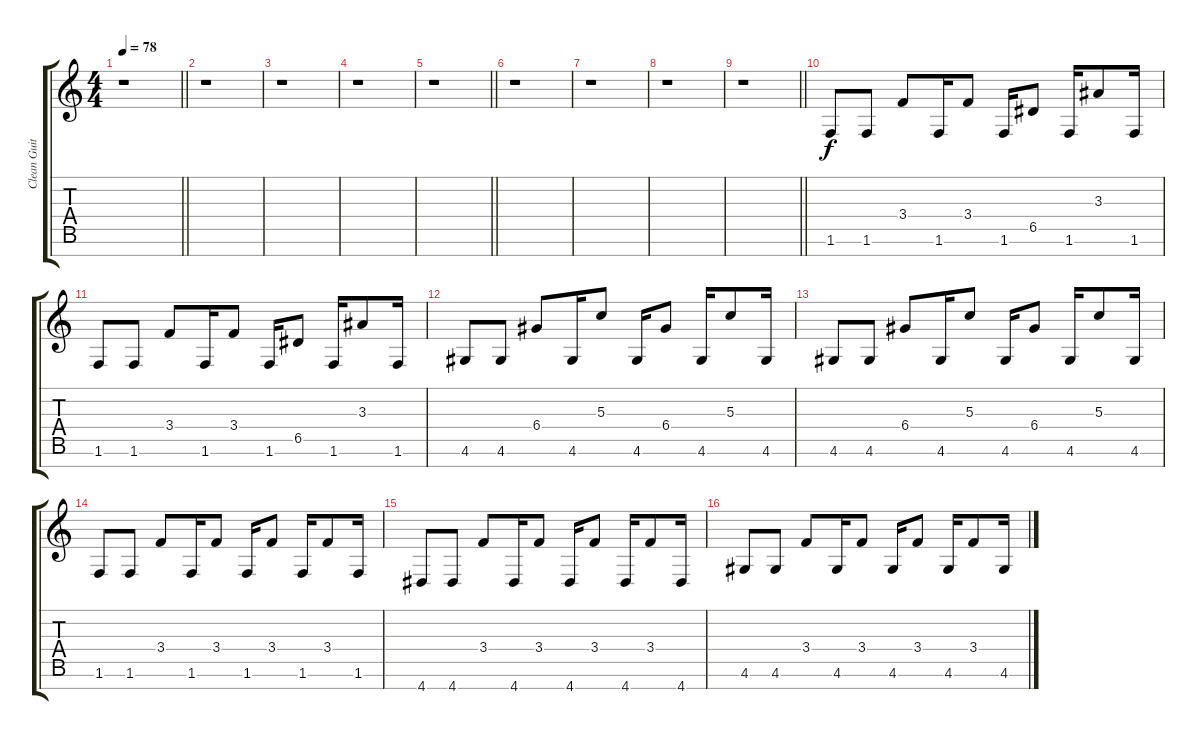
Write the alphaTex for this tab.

\track ("Clean Guitar" "Clean Guit") {instrument electricguitarclean}
\staff {score tabs}
\tuning (E4 B3 G3 D3 A2 E2 B1) {hide}
\ts (4 4)
\tempo 78
\clef g2
\barLineRight lightlight
\ks c
r.1{dy f} |
r.1 |
r.1 |
r.1 |
\barLineRight lightlight
r.1 |
r.1 |
r.1 |
r.1 |
\barLineRight lightlight
r.1 |
1.6.8{volume 16 instrument acousticguitarsteel} 1.6.8 3.4.8 1.6.16 3.4.8 1.6.16 6.5.8 1.6.16 3.3.8 1.6.16 |
1.6.8 1.6.8 3.4.8 1.6.16 3.4.8 1.6.16 6.5.8 1.6.16 3.3.8 1.6.16 |
4.6.8 4.6.8 6.4.8 4.6.16 5.3.8 4.6.16 6.4.8 4.6.16 5.3.8 4.6.16 |
4.6.8 4.6.8 6.4.8 4.6.16 5.3.8 4.6.16 6.4.8 4.6.16 5.3.8 4.6.16 |
1.6.8 1.6.8 3.4.8 1.6.16 3.4.8 1.6.16 3.4.8 1.6.16 3.4.8 1.6.16 |
4.7.8 4.7.8 3.4.8 4.7.16 3.4.8 4.7.16 3.4.8 4.7.16 3.4.8 4.7.16 |
4.6.8 4.6.8 3.4.8 4.6.16 3.4.8 4.6.16 3.4.8 4.6.16 3.4.8 4.6.16
